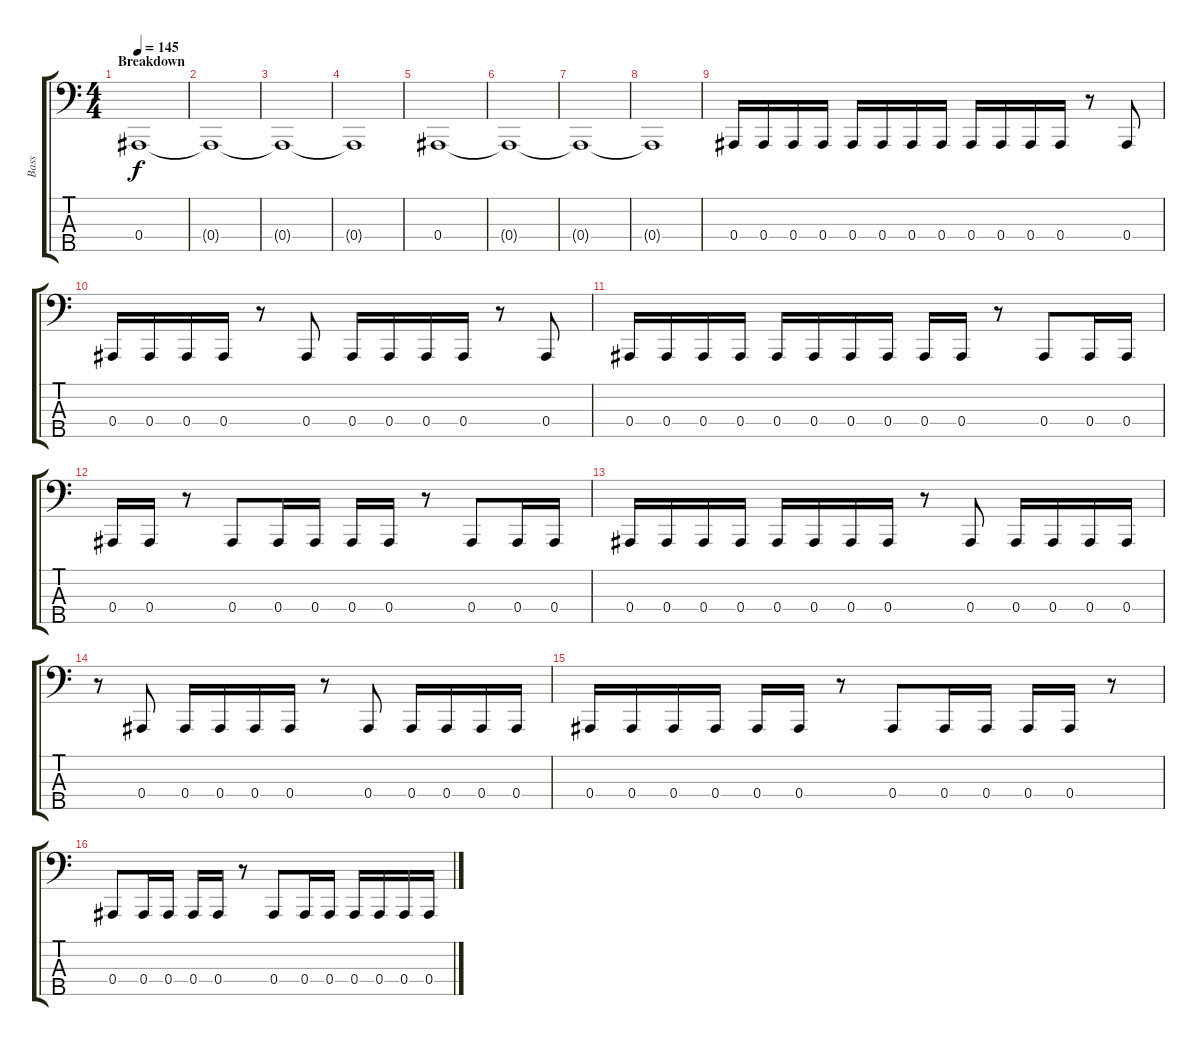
\track ("Bass" "Bass") {instrument electricbasspick}
\staff {score tabs}
\tuning (Db2 Ab1 Eb1 Bb0 Eb0) {hide}
\ts (4 4)
\section ("" "Breakdown")
\tempo 145
\clef f4
\ks c
0.4{t}.1{dy f} |
0.4{t}.1 |
0.4{t}.1 |
0.4{t}.1 |
0.4.1 |
0.4{t}.1 |
0.4{t}.1 |
0.4{t}.1 |
0.4.16 0.4.16 0.4.16 0.4.16 0.4.16 0.4.16 0.4.16 0.4.16 0.4.16 0.4.16 0.4.16 0.4.16 r.8 0.4.8 |
0.4.16 0.4.16 0.4.16 0.4.16 r.8 0.4.8 0.4.16 0.4.16 0.4.16 0.4.16 r.8 0.4.8 |
0.4.16 0.4.16 0.4.16 0.4.16 0.4.16 0.4.16 0.4.16 0.4.16 0.4.16 0.4.16 r.8 0.4.8 0.4.16 0.4.16 |
0.4.16 0.4.16 r.8 0.4.8 0.4.16 0.4.16 0.4.16 0.4.16 r.8 0.4.8 0.4.16 0.4.16 |
0.4.16 0.4.16 0.4.16 0.4.16 0.4.16 0.4.16 0.4.16 0.4.16 r.8 0.4.8 0.4.16 0.4.16 0.4.16 0.4.16 |
r.8 0.4.8 0.4.16 0.4.16 0.4.16 0.4.16 r.8 0.4.8 0.4.16 0.4.16 0.4.16 0.4.16 |
0.4.16 0.4.16 0.4.16 0.4.16 0.4.16 0.4.16 r.8 0.4.8 0.4.16 0.4.16 0.4.16 0.4.16 r.8 |
0.4.8 0.4.16 0.4.16 0.4.16 0.4.16 r.8 0.4.8 0.4.16 0.4.16 0.4.16 0.4.16 0.4.16 0.4.16
